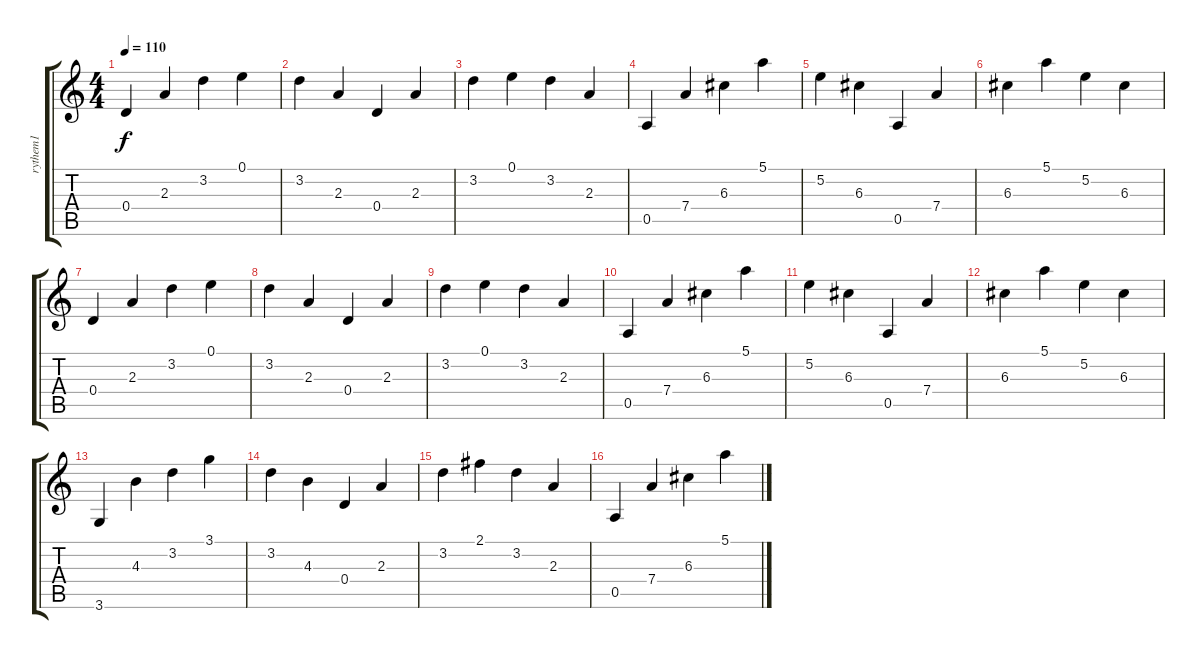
\track ("rythem1" "rythem1") {instrument electricguitarclean}
\staff {score tabs}
\tuning (E4 B3 G3 D3 A2 E2) {hide}
\ts (4 4)
\tempo 110
\clef g2
\ks c
0.4.4{dy f} 2.3.4 3.2.4 0.1.4 |
3.2.4 2.3.4 0.4.4 2.3.4 |
3.2.4 0.1.4 3.2.4 2.3.4 |
0.5.4 7.4.4 6.3.4 5.1.4 |
5.2.4 6.3.4 0.5.4 7.4.4 |
6.3.4 5.1.4 5.2.4 6.3.4 |
0.4.4 2.3.4 3.2.4 0.1.4 |
3.2.4 2.3.4 0.4.4 2.3.4 |
3.2.4 0.1.4 3.2.4 2.3.4 |
0.5.4 7.4.4 6.3.4 5.1.4 |
5.2.4 6.3.4 0.5.4 7.4.4 |
6.3.4 5.1.4 5.2.4 6.3.4 |
3.6.4 4.3.4 3.2.4 3.1.4 |
3.2.4 4.3.4 0.4.4 2.3.4 |
3.2.4 2.1.4 3.2.4 2.3.4 |
0.5.4 7.4.4 6.3.4 5.1.4
